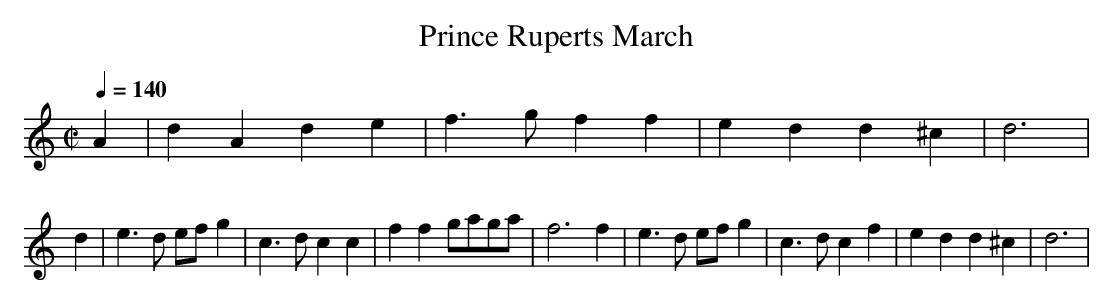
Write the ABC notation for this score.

X:1
T:Prince Ruperts March
L:1/4
M:C|
Q:140
K:D dorian
L:1/4ÿ
A|dAde|f>gff|edd^c|d3|
L:1/8ÿ
d2|e3d efg2|c3d c2c2|f2f2 gaga|f6f2|e3d efg2|c3d c2f2|e2d2d2^c2|d6 |
